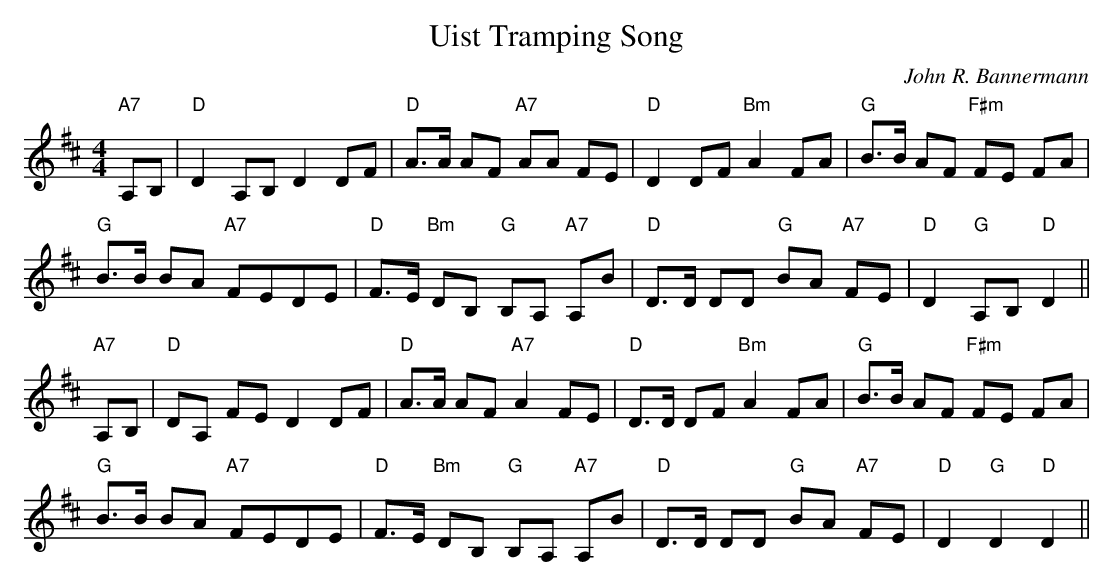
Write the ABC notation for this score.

X:1
T:Uist Tramping Song
M:4/4
L:1/8
C:John R. Bannermann
K:D
"A7"A,B,|"D"D2 A,B, D2 DF|"D"A>A AF "A7"AA FE|"D"D2 DF "Bm"A2 FA|
"G"B>B AF "F#m"FE FA|!"G"B>B BA "A7"FEDE|"D"F>E "Bm"DB, "G"B,A, "A7" A,B
,|
"D"D>D DD "G"BA "A7"FE|"D"D2 "G"A,B, "D"D2||!
"A7"A,B,|"D"DA, FE D2 DF|"D"A>A AF "A7"A2 FE|"D"D>D DF "Bm"A2 FA|
"G"B>B AF "F#m"FE FA|!"G"B>B BA "A7"FEDE|"D"F>E "Bm"DB, "G"B,A, "A7" A,B
,|
"D"D>D DD "G"BA "A7"FE|"D"D2 "G"D2 "D"D2||!
